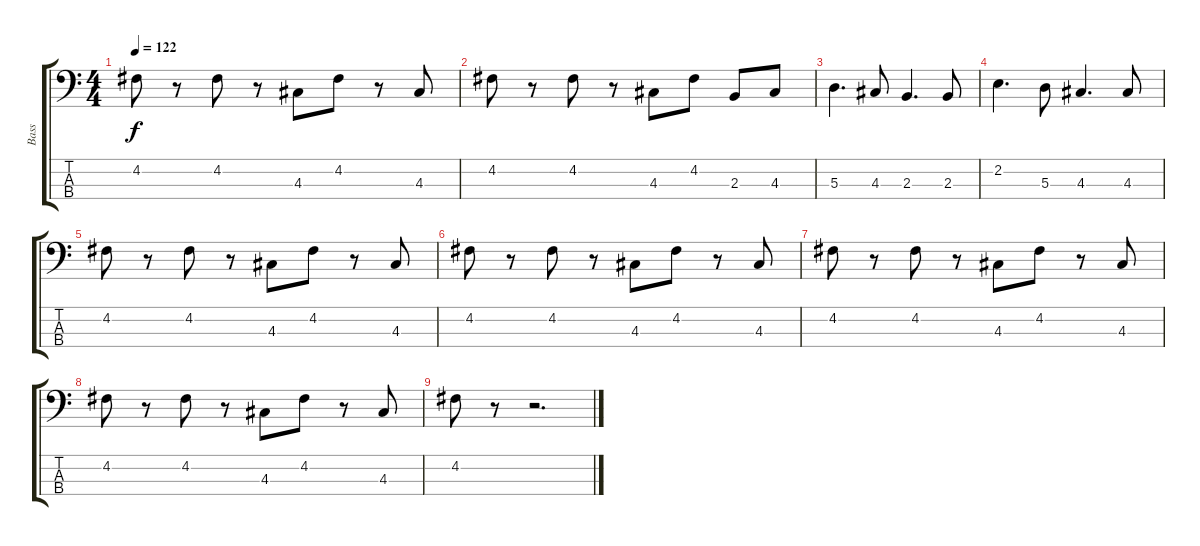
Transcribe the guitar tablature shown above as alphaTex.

\track ("Bass" "Bass") {instrument electricbassfinger}
\staff {score tabs}
\tuning (G2 D2 A1 E1) {hide}
\ts (4 4)
\tempo 122
\clef f4
\ks c
4.2.8{dy f} r.8 4.2.8 r.8 4.3.8 4.2.8 r.8 4.3.8 |
4.2.8 r.8 4.2.8 r.8 4.3.8 4.2.8 2.3.8 4.3.8 |
5.3.4{d} 4.3.8 2.3.4{d} 2.3.8 |
2.2.4{d} 5.3.8 4.3.4{d} 4.3.8 |
4.2.8 r.8 4.2.8 r.8 4.3.8 4.2.8 r.8 4.3.8 |
4.2.8 r.8 4.2.8 r.8 4.3.8 4.2.8 r.8 4.3.8 |
4.2.8 r.8 4.2.8 r.8 4.3.8 4.2.8 r.8 4.3.8 |
4.2.8 r.8 4.2.8 r.8 4.3.8 4.2.8 r.8 4.3.8 |
4.2.8 r.8 r.2{d}
